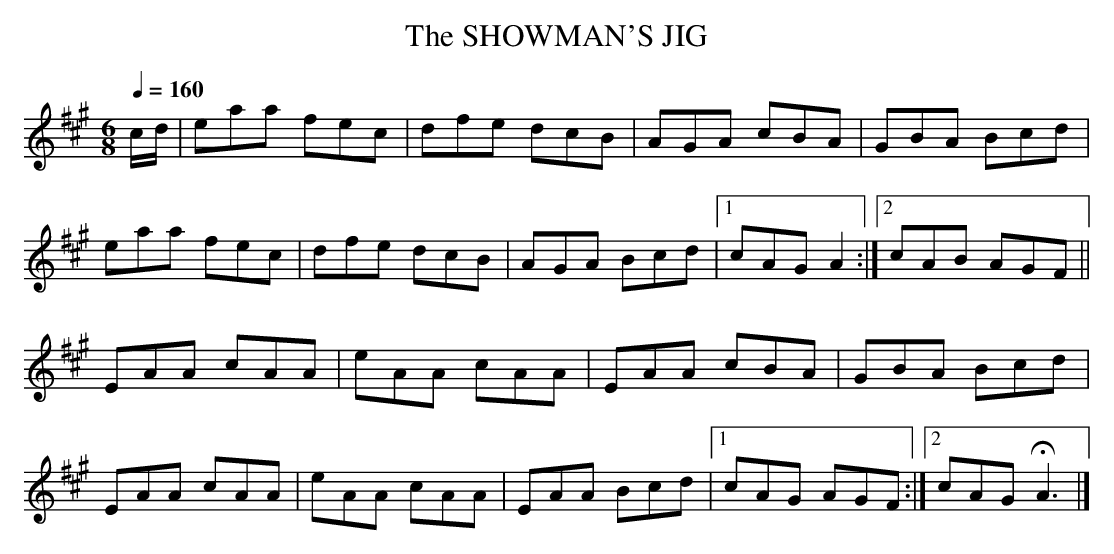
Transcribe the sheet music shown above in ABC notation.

X:1
T:SHOWMAN'S JIG, The
L:1/8
M:6/8
Q:1/4=160
K:A
c/d/|eaa fec|dfe dcB|AGA cBA|GBA Bcd|
eaa fec|dfe dcB|AGA Bcd|1 cAG A2 :|\
[2 cAB AGF||
EAA cAA|eAA cAA|EAA cBA|GBA Bcd|
EAA cAA|eAA cAA|EAA Bcd|1 cAG AGF :|\
[2 cAG HA3|]
